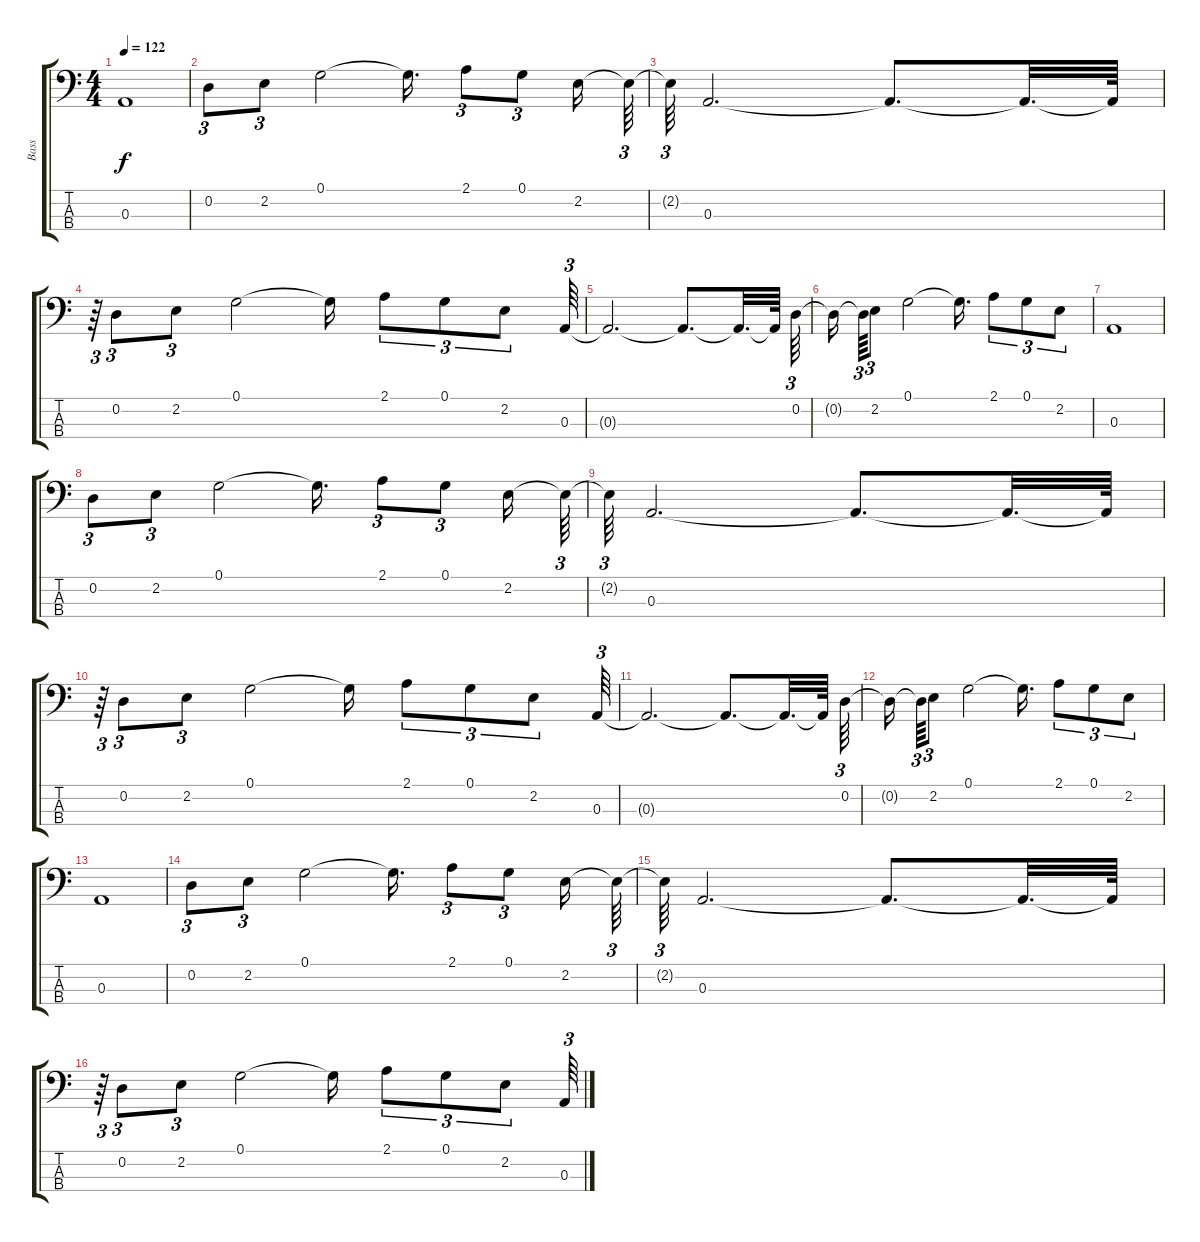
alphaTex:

\track ("Bass" "Bass") {instrument electricbassfinger}
\staff {score tabs}
\tuning (G2 D2 A1 E1) {hide}
\ts (4 4)
\tempo 122
\clef f4
\ks c
0.3.1{dy f} |
0.2.8{tu (3 2)} 2.2.8{tu (3 2)} 0.1.2 0.1{t}.16{d} 2.1.8{tu (3 2)} 0.1.8{tu (3 2)} 2.2.16 2.2{t}.64{tu (3 2)} |
2.2{t}.64{tu (3 2)} 0.3.2{d} 0.3{t}.8{d} 0.3{t}.32{d} 0.3{t}.64 |
r.64{tu (3 2)} 0.2.8{tu (3 2)} 2.2.8{tu (3 2)} 0.1.2 0.1{t}.16 2.1.8{tu (3 2)} 0.1.8{tu (3 2)} 2.2.8{tu (3 2)} 0.3.64{tu (3 2)} |
0.3{t}.2{d} 0.3{t}.8{d} 0.3{t}.32{d} 0.3{t}.64 0.2.64{tu (3 2)} |
0.2{t}.16 0.2{t}.64{tu (3 2)} 2.2.8{tu (3 2)} 0.1.2 0.1{t}.16{d} 2.1.8{tu (3 2)} 0.1.8{tu (3 2)} 2.2.8{tu (3 2)} |
0.3.1 |
0.2.8{tu (3 2)} 2.2.8{tu (3 2)} 0.1.2 0.1{t}.16{d} 2.1.8{tu (3 2)} 0.1.8{tu (3 2)} 2.2.16 2.2{t}.64{tu (3 2)} |
2.2{t}.64{tu (3 2)} 0.3.2{d} 0.3{t}.8{d} 0.3{t}.32{d} 0.3{t}.64 |
r.64{tu (3 2)} 0.2.8{tu (3 2)} 2.2.8{tu (3 2)} 0.1.2 0.1{t}.16 2.1.8{tu (3 2)} 0.1.8{tu (3 2)} 2.2.8{tu (3 2)} 0.3.64{tu (3 2)} |
0.3{t}.2{d} 0.3{t}.8{d} 0.3{t}.32{d} 0.3{t}.64 0.2.64{tu (3 2)} |
0.2{t}.16 0.2{t}.64{tu (3 2)} 2.2.8{tu (3 2)} 0.1.2 0.1{t}.16{d} 2.1.8{tu (3 2)} 0.1.8{tu (3 2)} 2.2.8{tu (3 2)} |
0.3.1 |
0.2.8{tu (3 2)} 2.2.8{tu (3 2)} 0.1.2 0.1{t}.16{d} 2.1.8{tu (3 2)} 0.1.8{tu (3 2)} 2.2.16 2.2{t}.64{tu (3 2)} |
2.2{t}.64{tu (3 2)} 0.3.2{d} 0.3{t}.8{d} 0.3{t}.32{d} 0.3{t}.64 |
r.64{tu (3 2)} 0.2.8{tu (3 2)} 2.2.8{tu (3 2)} 0.1.2 0.1{t}.16 2.1.8{tu (3 2)} 0.1.8{tu (3 2)} 2.2.8{tu (3 2)} 0.3.64{tu (3 2) volume 16}
